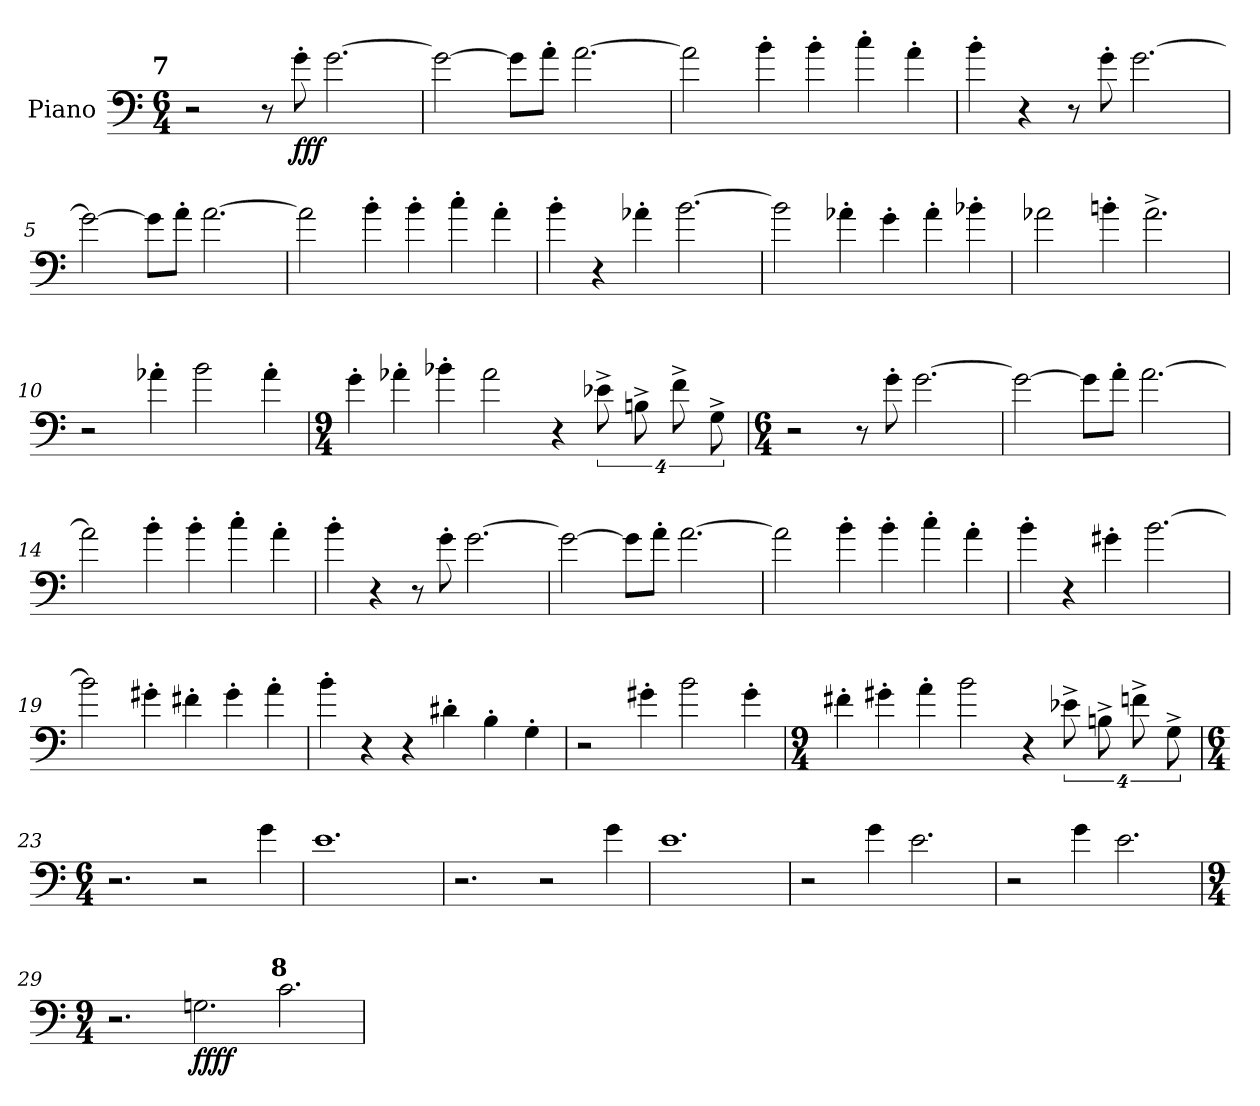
**kern	**dynam
*part1	*part1
*staff1	*staff1
*I"Piano	*
*I'Pno.	*
*clefF4	*
*k[]	*
*M6/4	*
*MM360	*
!!LO:REH:place=s1:a:B:enc=none:fs=14:t=7
=1	=1
2r	.
8r	.
!	!LO:DY:b
8g'\	fff
[2.g\	.
=2	=2
2g\_	.
8g\L]	.
8a'\J	.
[2.a\	.
=3	=3
2a\]	.
4b'\	.
4b'\	.
4cc'\	.
4a'\	.
=4	=4
4b'\	.
4r	.
8r	.
8g'\	.
[2.g\	.
!!LO:LB:g=z
=5	=5
2g\_	.
8g\L]	.
8a'\J	.
[2.a\	.
=6	=6
2a\]	.
4b'\	.
4b'\	.
4cc'\	.
4a'\	.
=7	=7
4b'\	.
4r	.
4a-X'\	.
[2.b\	.
=8	=8
2b\]	.
4a-X'\	.
4g'\	.
4a-'\	.
4b-X'\	.
=9	=9
2a-X\	.
4bn'\	.
2.a-^\	.
=10	=10
2r	.
4a-X'\	.
2b\	.
4a-'\	.
!!LO:LB:g=z
=11	=11
*M9/4	*
4g'\	.
4a-X'\	.
4b-X'\	.
2a-\	.
4r	.
16%3e-X^\	.
16%3Bn^\	.
16%3f^\	.
16%3G^\	.
=12	=12
*M6/4	*
2r	.
8r	.
8g'\	.
[2.g\	.
=13	=13
2g\_	.
8g\L]	.
8a'\J	.
[2.a\	.
=14	=14
2a\]	.
4b'\	.
4b'\	.
4cc'\	.
4a'\	.
!!LO:LB:g=z
=15	=15
4b'\	.
4r	.
8r	.
8g'\	.
[2.g\	.
=16	=16
2g\_	.
8g\L]	.
8a'\J	.
[2.a\	.
=17	=17
2a\]	.
4b'\	.
4b'\	.
4cc'\	.
4a'\	.
=18	=18
4b'\	.
4r	.
4g#X'\	.
[2.b\	.
=19	=19
2b\]	.
4g#X'\	.
4f#X'\	.
4g#'\	.
4a'\	.
=20	=20
4b'\	.
4r	.
4r	.
4d#X'\	.
4B'\	.
4G'\	.
=21	=21
2r	.
4g#X'\	.
2b\	.
4g#'\	.
!!LO:LB:g=z
=22	=22
*M9/4	*
4f#X'\	.
4g#X'\	.
4a'\	.
2b\	.
4r	.
16%3e-X^\	.
16%3Bn^\	.
16%3fn^\	.
16%3G^\	.
=23	=23
*M6/4	*
2.r	.
2r	.
4g\	.
=24	=24
1.e	.
=25	=25
2.r	.
2r	.
4g\	.
=26	=26
1.e	.
=27	=27
2r	.
4g\	.
2.e\	.
=28	=28
2r	.
4g\	.
2.e\	.
!!LO:REH:place=s1:a:B:enc=none:fs=14:t=8:qo=6
=29	=29
*M9/4	*
2.r	.
!	!LO:DY:b
2.Gn\	ffff
2.c\	.
=	=
*-	*-
